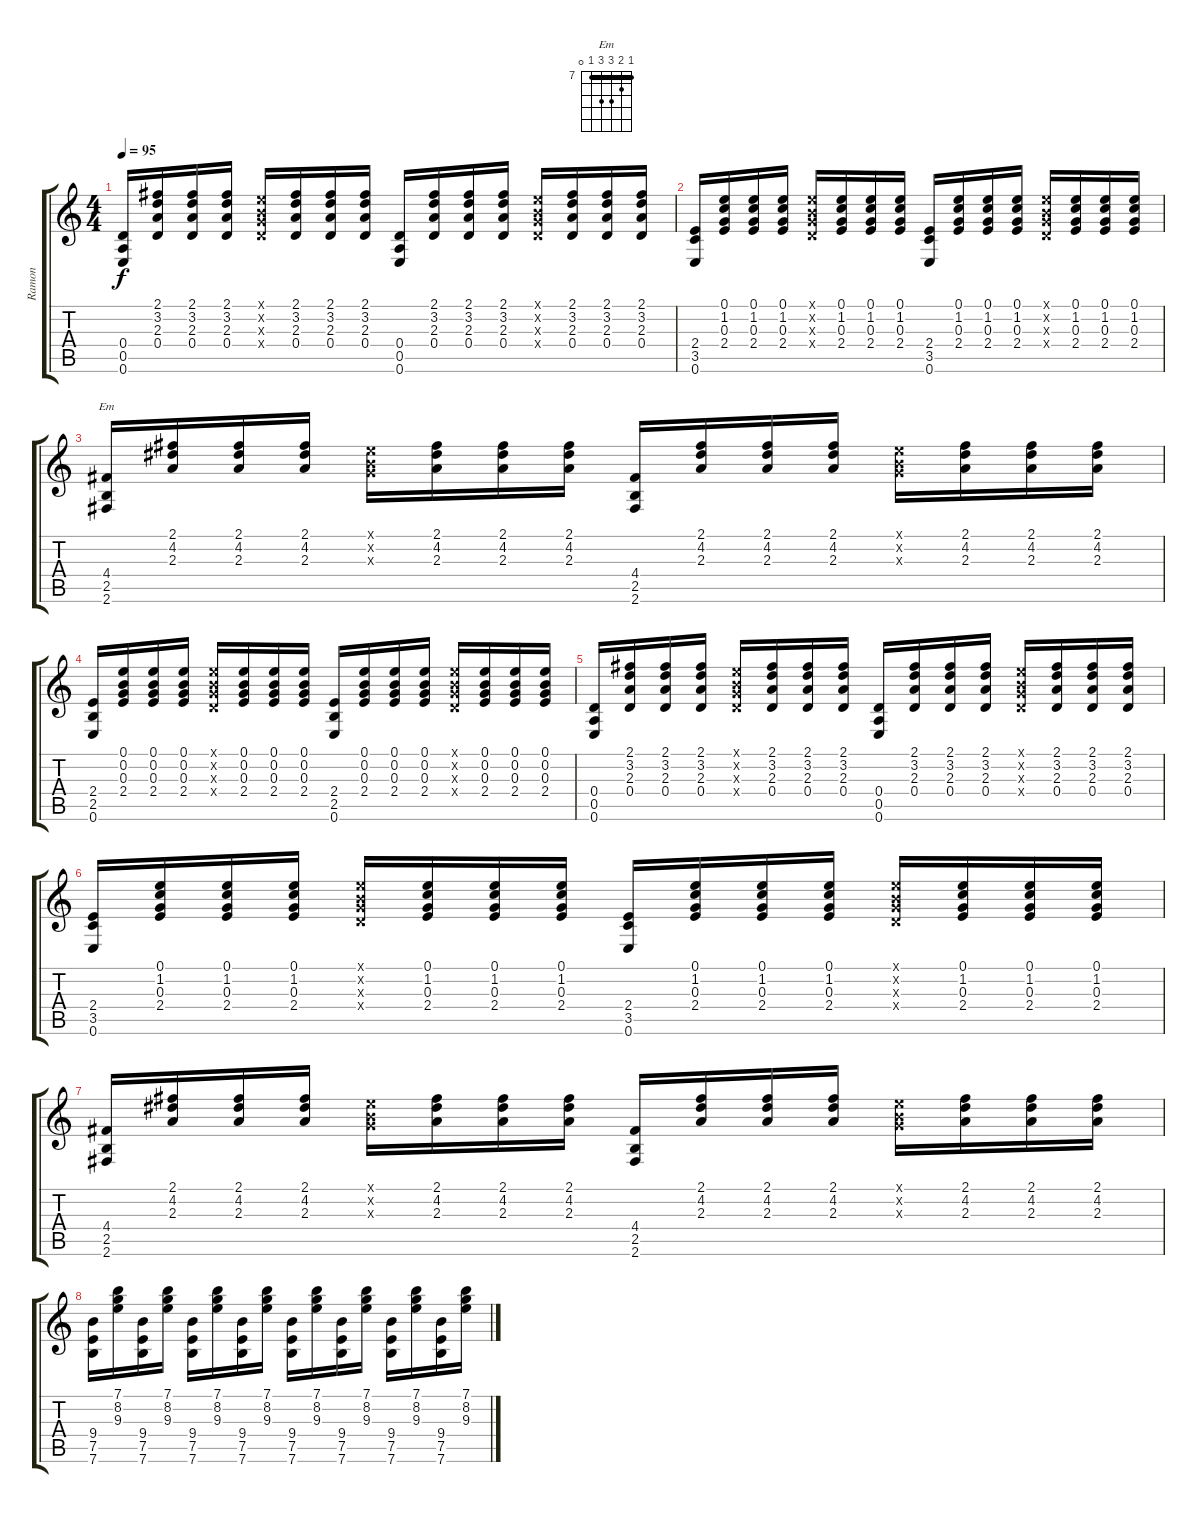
\track ("Ramon" "Ramon") {instrument acousticguitarnylon}
\staff {score tabs}
\tuning (E4 B3 G3 D3 A2 E2) {hide}
\chord ("Em" 7 8 9 9 7 0) {firstfret 7 barre 7}
\ts (4 4)
\tempo 95
\clef g2
\ks c
(0.4 0.5 0.6).16{dy f} (2.1 3.2 2.3 0.4).16 (2.1 3.2 2.3 0.4).16 (2.1 3.2 2.3 0.4).16 (0.1{x} 0.2{x} 0.3{x} 0.4{x}).16 (2.1 3.2 2.3 0.4).16 (2.1 3.2 2.3 0.4).16 (2.1 3.2 2.3 0.4).16 (0.4 0.5 0.6).16 (2.1 3.2 2.3 0.4).16 (2.1 3.2 2.3 0.4).16 (2.1 3.2 2.3 0.4).16 (0.1{x} 0.2{x} 0.3{x} 0.4{x}).16 (2.1 3.2 2.3 0.4).16 (2.1 3.2 2.3 0.4).16 (2.1 3.2 2.3 0.4).16 |
(2.4 3.5 0.6).16 (0.1 1.2 0.3 2.4).16 (0.1 1.2 0.3 2.4).16 (0.1 1.2 0.3 2.4).16 (0.1{x} 0.2{x} 0.3{x} 0.4{x}).16 (0.1 1.2 0.3 2.4).16 (0.1 1.2 0.3 2.4).16 (0.1 1.2 0.3 2.4).16 (2.4 3.5 0.6).16 (0.1 1.2 0.3 2.4).16 (0.1 1.2 0.3 2.4).16 (0.1 1.2 0.3 2.4).16 (0.1{x} 0.2{x} 0.3{x} 0.4{x}).16 (0.1 1.2 0.3 2.4).16 (0.1 1.2 0.3 2.4).16 (0.1 1.2 0.3 2.4).16 |
(4.4 2.5 2.6).16{ch "Em"} (2.1 4.2 2.3).16 (2.1 4.2 2.3).16 (2.1 4.2 2.3).16 (0.1{x} 0.2{x} 0.3{x}).16 (2.1 4.2 2.3).16 (2.1 4.2 2.3).16 (2.1 4.2 2.3).16 (4.4 2.5 2.6).16 (2.1 4.2 2.3).16 (2.1 4.2 2.3).16 (2.1 4.2 2.3).16 (0.1{x} 0.2{x} 0.3{x}).16 (2.1 4.2 2.3).16 (2.1 4.2 2.3).16 (2.1 4.2 2.3).16 |
(2.4 2.5 0.6).16 (0.1 0.2 0.3 2.4).16 (0.1 0.2 0.3 2.4).16 (0.1 0.2 0.3 2.4).16 (0.1{x} 0.2{x} 0.3{x} 0.4{x}).16 (0.1 0.2 0.3 2.4).16 (0.1 0.2 0.3 2.4).16 (0.1 0.2 0.3 2.4).16 (2.4 2.5 0.6).16 (0.1 0.2 0.3 2.4).16 (0.1 0.2 0.3 2.4).16 (0.1 0.2 0.3 2.4).16 (0.1{x} 0.2{x} 0.3{x} 0.4{x}).16 (0.1 0.2 0.3 2.4).16 (0.1 0.2 0.3 2.4).16 (0.1 0.2 0.3 2.4).16 |
(0.4 0.5 0.6).16 (2.1 3.2 2.3 0.4).16 (2.1 3.2 2.3 0.4).16 (2.1 3.2 2.3 0.4).16 (0.1{x} 0.2{x} 0.3{x} 0.4{x}).16 (2.1 3.2 2.3 0.4).16 (2.1 3.2 2.3 0.4).16 (2.1 3.2 2.3 0.4).16 (0.4 0.5 0.6).16 (2.1 3.2 2.3 0.4).16 (2.1 3.2 2.3 0.4).16 (2.1 3.2 2.3 0.4).16 (0.1{x} 0.2{x} 0.3{x} 0.4{x}).16 (2.1 3.2 2.3 0.4).16 (2.1 3.2 2.3 0.4).16 (2.1 3.2 2.3 0.4).16 |
(2.4 3.5 0.6).16 (0.1 1.2 0.3 2.4).16 (0.1 1.2 0.3 2.4).16 (0.1 1.2 0.3 2.4).16 (0.1{x} 0.2{x} 0.3{x} 0.4{x}).16 (0.1 1.2 0.3 2.4).16 (0.1 1.2 0.3 2.4).16 (0.1 1.2 0.3 2.4).16 (2.4 3.5 0.6).16 (0.1 1.2 0.3 2.4).16 (0.1 1.2 0.3 2.4).16 (0.1 1.2 0.3 2.4).16 (0.1{x} 0.2{x} 0.3{x} 0.4{x}).16 (0.1 1.2 0.3 2.4).16 (0.1 1.2 0.3 2.4).16 (0.1 1.2 0.3 2.4).16 |
(4.4 2.5 2.6).16 (2.1 4.2 2.3).16 (2.1 4.2 2.3).16 (2.1 4.2 2.3).16 (0.1{x} 0.2{x} 0.3{x}).16 (2.1 4.2 2.3).16 (2.1 4.2 2.3).16 (2.1 4.2 2.3).16 (4.4 2.5 2.6).16 (2.1 4.2 2.3).16 (2.1 4.2 2.3).16 (2.1 4.2 2.3).16 (0.1{x} 0.2{x} 0.3{x}).16 (2.1 4.2 2.3).16 (2.1 4.2 2.3).16 (2.1 4.2 2.3).16 |
(9.4 7.5 7.6).16 (7.1 8.2 9.3).16 (9.4 7.5 7.6).16 (7.1 8.2 9.3).16 (9.4 7.5 7.6).16 (7.1 8.2 9.3).16 (9.4 7.5 7.6).16 (7.1 8.2 9.3).16 (9.4 7.5 7.6).16 (7.1 8.2 9.3).16 (9.4 7.5 7.6).16 (7.1 8.2 9.3).16 (9.4 7.5 7.6).16 (7.1 8.2 9.3).16 (9.4 7.5 7.6).16 (7.1 8.2 9.3).16
